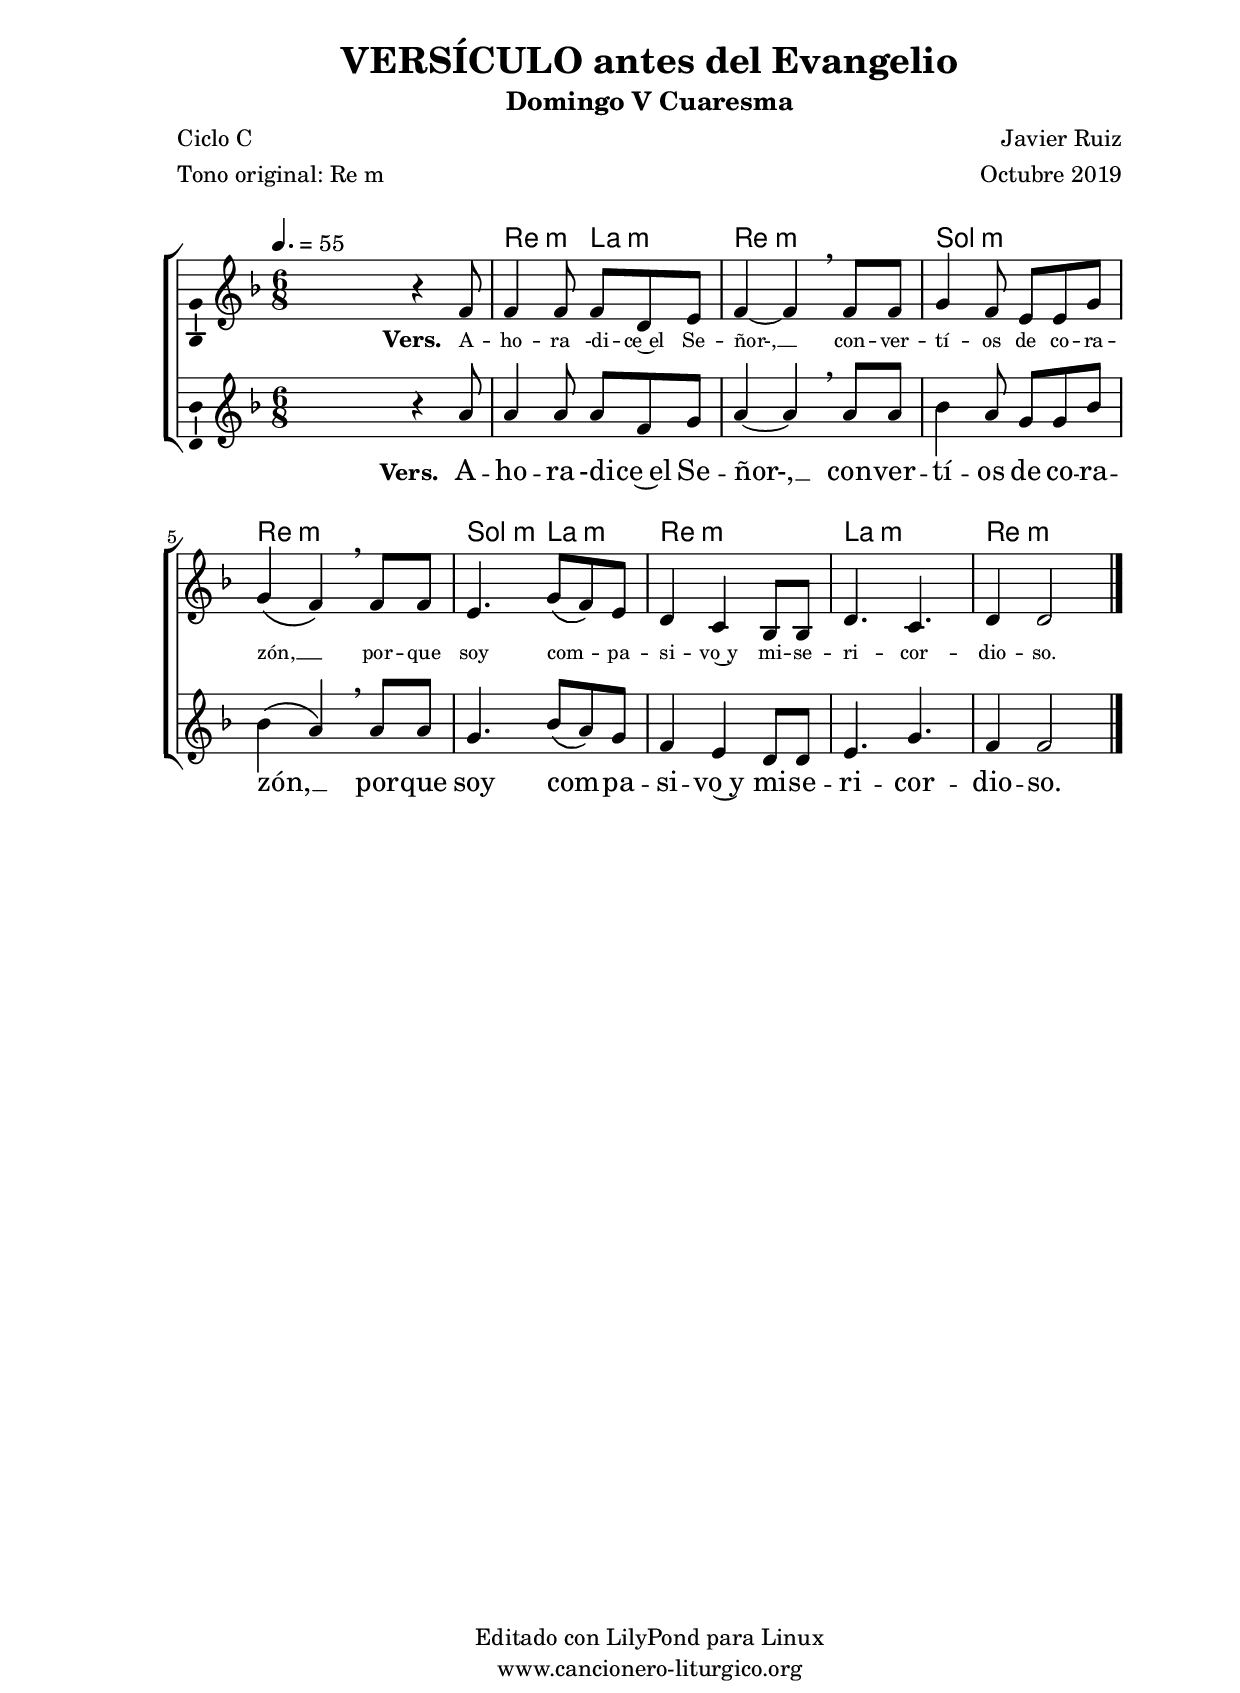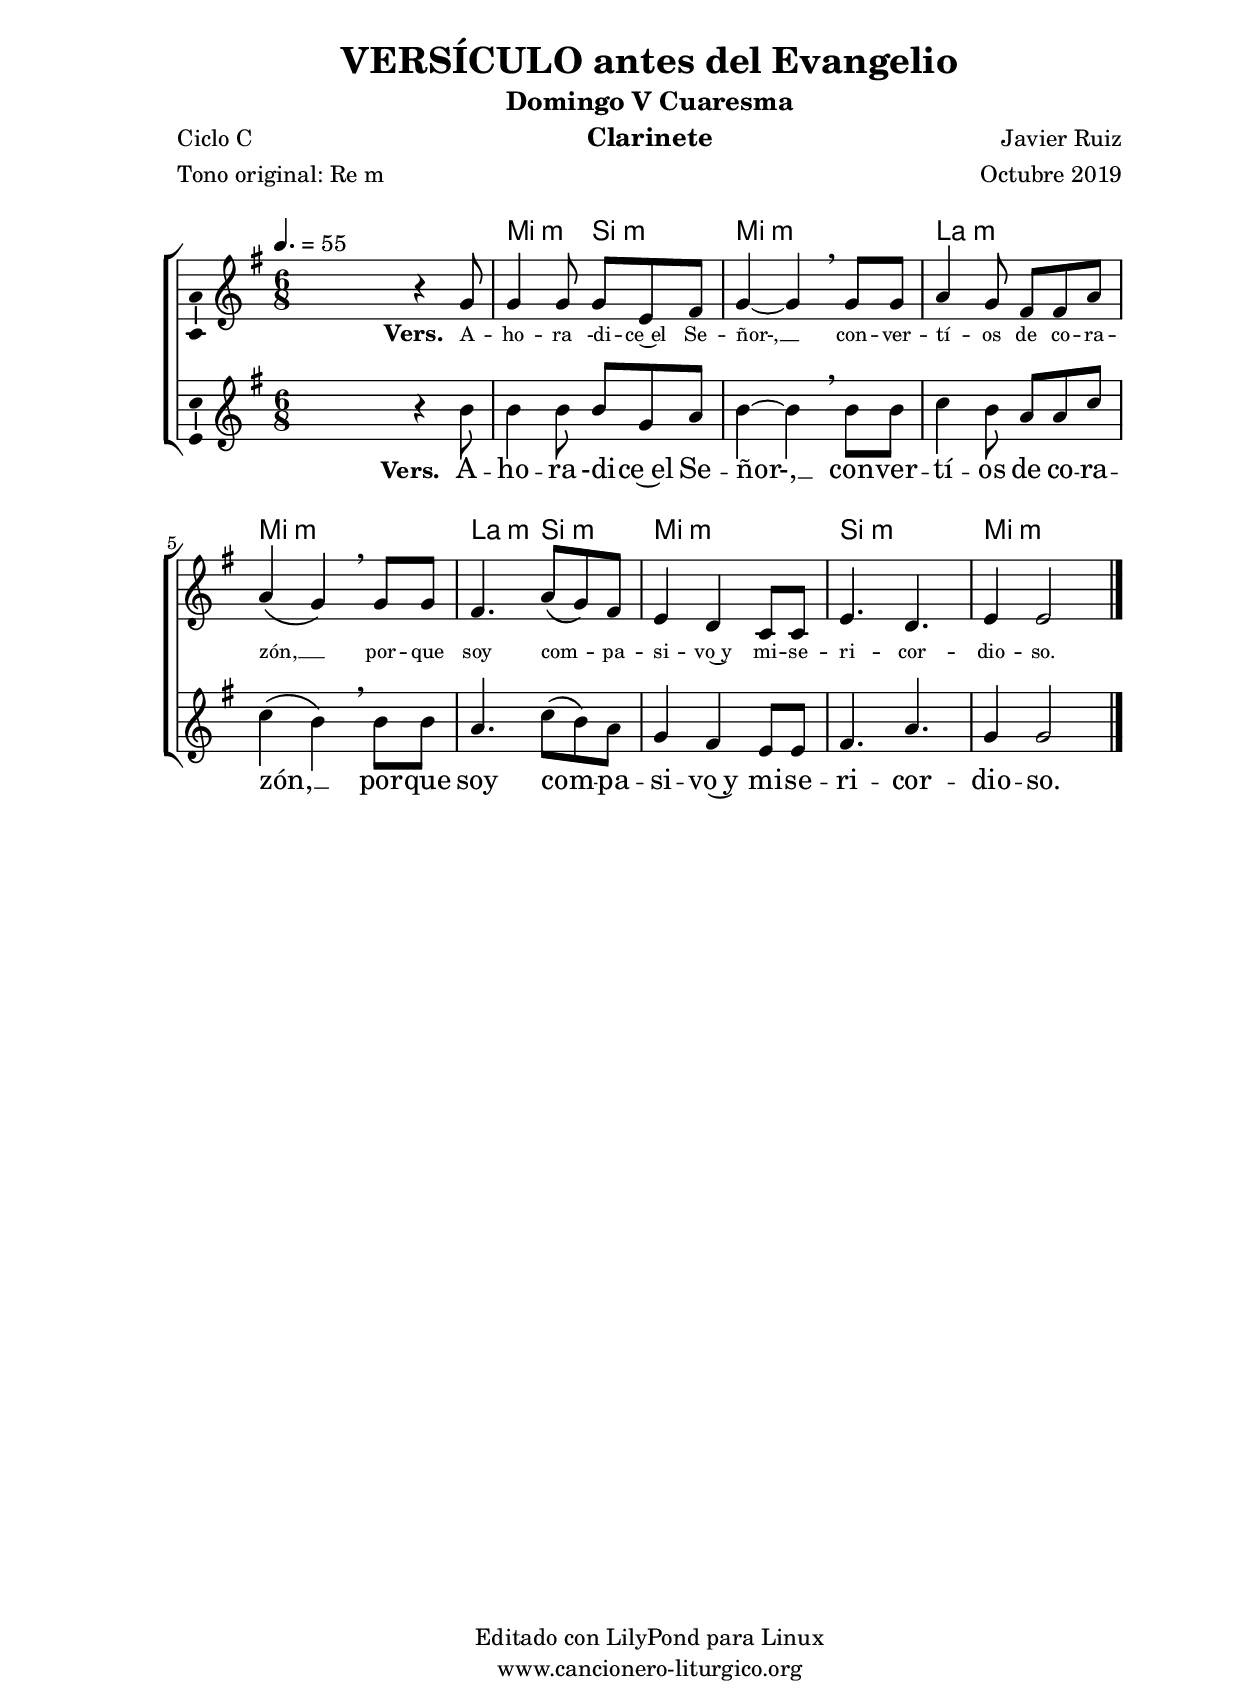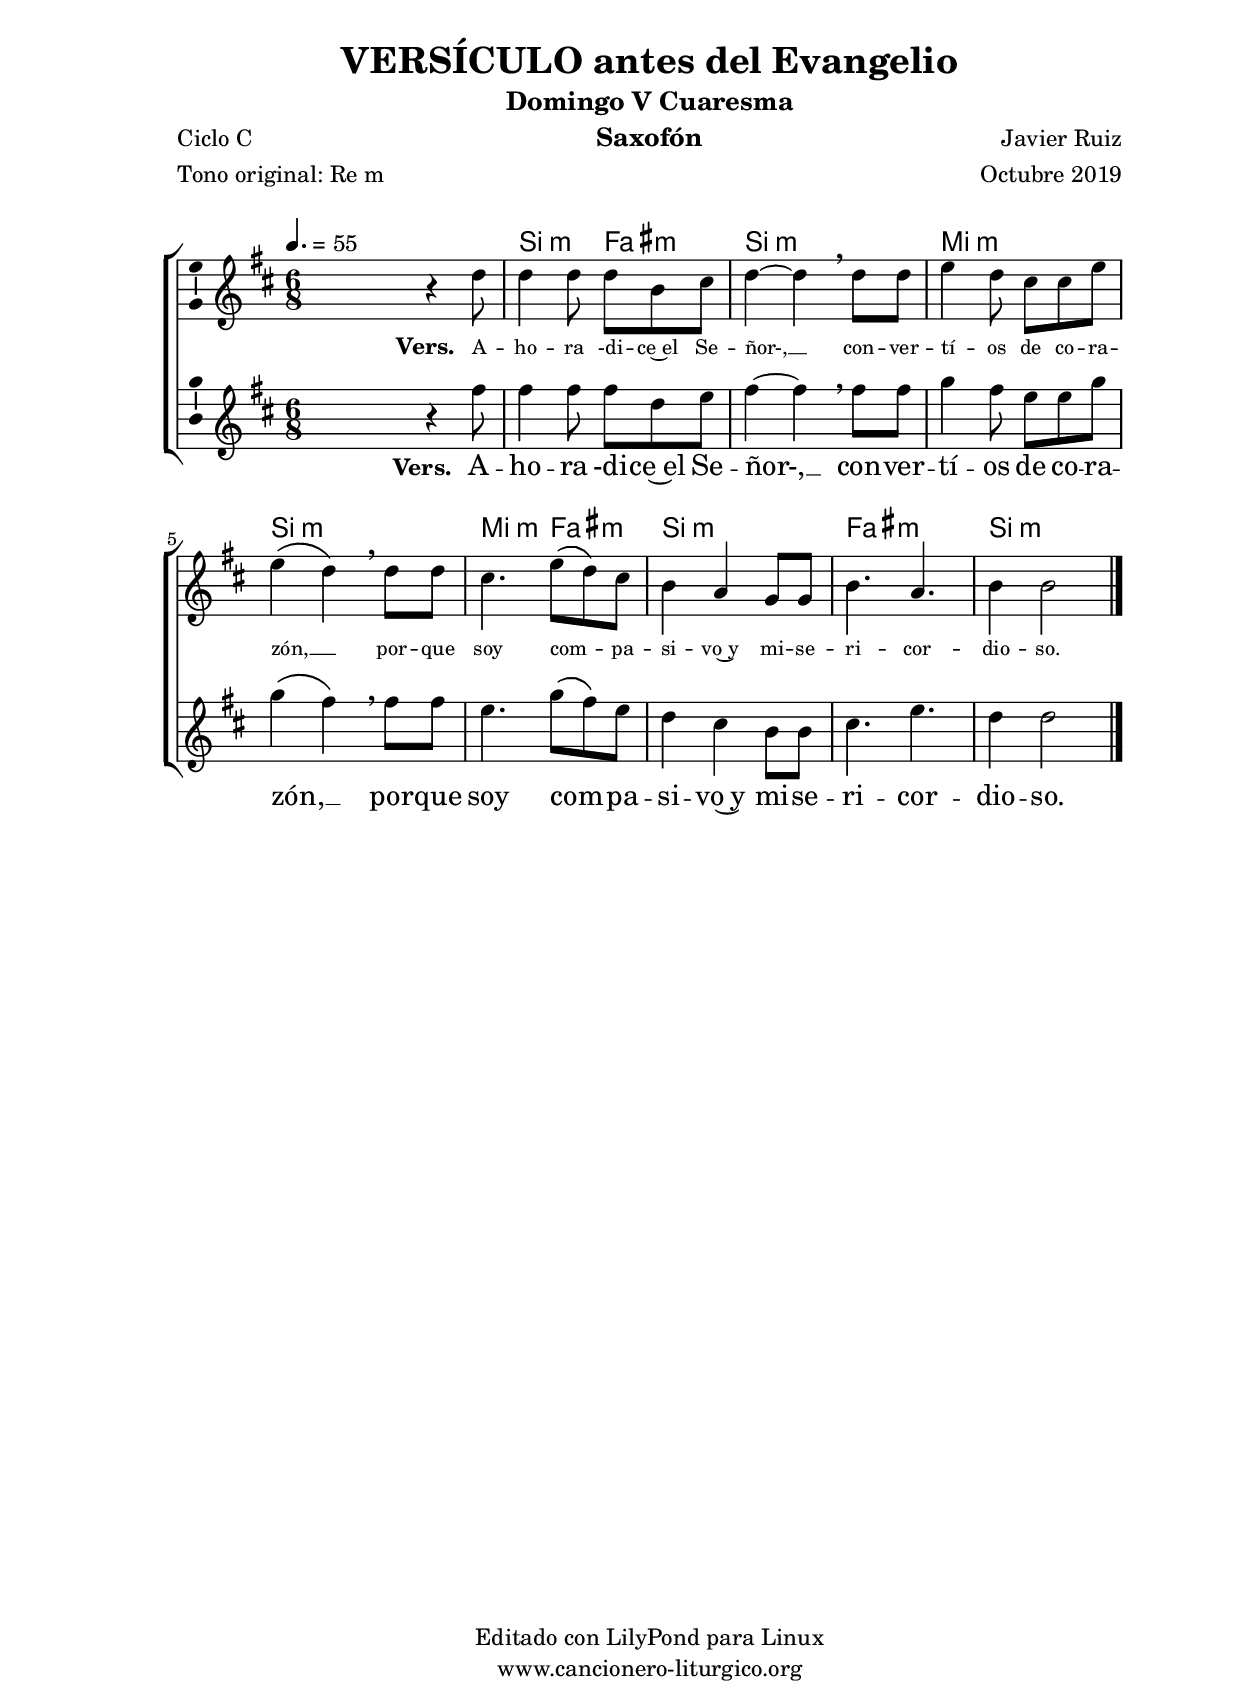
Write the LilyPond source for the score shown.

%
%para convertir .midi en .wav:
%timidity filename.midi -Ow -o finename.wav
%
%
%Para convertir de .wav a .mp3:
%lame -h -m j filename.wav
%
%
%para escuchar el midi:
%timidity nombrefichero.midi
%


%versión de lilypond para la que se ha escrito esta partitura:
\version "2.16.0"

	%Tamaño papel
	#(set-default-paper-size "a4")
	%Tamaño partitura
	#(set-global-staff-size 20)
	%No responde al pulsar sobre una nota
	#(ly:set-option 'point-and-click #f)

%parámetros del encabezamiento:
\header {
	title = "VERSÍCULO antes del Evangelio"
	subtitle = "Domingo V Cuaresma"
	composer = "Javier Ruiz"
	poet = "Ciclo C"
	meter = "Tono original: Re m"
	arranger = "Octubre 2019"
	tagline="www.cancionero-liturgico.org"
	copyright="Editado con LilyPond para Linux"
	}

%parámetros asociados al papel:
\paper  {
	oddHeaderMarkup = \markup {\fill-line { \on-the-fly #not-first-page \fromproperty #'header:title \on-the-fly #not-first-page \fromproperty #'header:composer }}
	evenHeaderMarkup = \markup {\fill-line { \fromproperty #'header:composer \fromproperty #'header:title }}
	#(set-paper-size "a4")
	print-page-number = ##f
	first-page-number = 1
	print-first-page-number = ##f
%	head-separation = 3.0 \cm
	top-margin = 1.5 \cm
%	top-margin = 2.0 \cm
%%%	bottom-margin = 0.5\cm
	bottom-margin = 0.2\cm
	left-margin = 3.0 \cm
	line-width = 16.0 \cm 
	indent = 0\mm
	interscoreline = 2.\mm
	between-system-space = 15\mm
%	para que las partituras no llenen la hoja:
	ragged-bottom = ##t
%	idem para la última hoja:
	ragged-last-bottom = ##f
%	para que las partituras llenen el ancho del papel:
	ragged-last = ##f
	after-title-space = 2.5 \cm
%page-count=2
system-count=2

	%Flexible Vertical Spacing
%	markup-markup-spacing =
%	#'((basic-distance . 15) (minimum-distance . 15) (padding . 3))
	markup-system-spacing =
	#'((basic-distance . 15) (minimum-distance . 15) (padding . 3))
	system-system-spacing =
	#'((basic-distance . 15) (minimum-distance . 15) (padding . 3))
	score-system-spacing =
	#'((basic-distance . 15) (minimum-distance . 15) (padding . 5))
%	top-system-spacing = % header
%	#'((basic-distance . 8) (minimum-distance . 0) (padding . 0))
%	top-markup-spacing =
%	#'((basic-distance . 20) (minimum-distance . 20) (padding . 0))
	last-bottom-spacing = % footer
	#'((basic-distance . 5) (minimum-distance . 5) (padding . 0))
%	score-markup-spacing =
%	#'((basic-distance . 16) (minimum-distance . 13) (padding . 0))

	}


%parámetros que afectan a toda la partitura:
global =  {
	%clave de sol (G):
	\clef G
	%armadura:
%	\transpose ees f
	\key d \minor
	\tempo 4.=55
	\set Score.tempoHideNote = ##f
	}


acordes = {
	\italianChords
	\chordmode {
%	\transpose ees f
{

s2.
d4.:m a:m d2.:m g:m d:m g4.:m a:m d2.:m a2.:m d2.:m

	}
	}
}


melodiatrompeta = 
%	\transpose ees f
{

	\relative c''{
	\time 6/8

s4. r4.
r2.
f4 a g8 f
e4. g
f2.
r2.
d4 f e8 d
c4. e
f2.

}
	\bar "|."
	}


melodiatres = 
%	\transpose ees f
{

	\relative c''{
	\time 6/8

s4 s8 r4 f,8
f4 f8 f d e
f4~f \breathe f8 f
g4 f8 e8 e g8
g4 \(f\) \breathe f8 f
e4. g8 \(f\) e
d4 c bes8 bes
d4. c
d4 d2

}

	\bar "|."
	}


melodiabajo = 
%	\transpose ees f
{

	%clave de fa (F):
	\clef F

	\relative c{
	\time 6/8

s4. r4 r8
d4 d8 a'4 a8
d,4 d e8 d
g4 g8 g f e
f4 e d
bes4 bes8 c4 c8
d4 d g8 f
e4 f8 g f e
d2.

}
	\bar "|."
	}


melodia = 
%	\transpose ees f
{

	\relative c'{
	\time 6/8

s4 s8 r4 a'8
a4 a8 a f g
a4~a \breathe a8 a
bes4 a8 g g bes8
bes4 \(a\) \breathe a8 a
g4. bes8 \(a\) g
f4 e d8 d
e4. g
f4 f2

}
	\bar "|."
	}


texto = \lyricmode {
\set stanza =#"Vers. " A -- ho -- ra -di -- ce~el Se -- ñor-, __
con -- ver -- tí -- os de co -- ra -- zón, __ _
por -- que soy com -- _ pa -- si -- vo~y mi -- se -- ri -- cor -- dio -- so.

	}

textotres = \lyricmode {
\override LyricText #'font-size = #-1
\set stanza =#"Vers. " A -- ho -- ra -di -- ce~el Se -- ñor-, __
con -- ver -- tí -- os de co -- ra -- zón, __ _
por -- que soy com -- _ pa -- si -- vo~y mi -- se -- ri -- cor -- dio -- so.

	}


acordesStaff = \context ChordNames = acordesStaff <<
	\set Staff.midiInstrument = #"choir aahs"
	\set Staff.midiMinimumVolume = #0.3
	\set Staff.midiMaximumVolume = #0.5
	\set chordChanges = ##f
	\acordes
	>>

voztrompetaStaff = \context Voice = voztrompetaStaff
<<
	\override Staff.StaffSymbol #'staff-space = #(magstep -0.35)
	\set Staff.midiInstrument = #"trumpet"
	\set Staff.midiMinimumVolume = #0.4
	\set Staff.midiMaximumVolume = #0.6
	\global
	\melodiatrompeta
	>>

voztresStaff = \context Voice = voztresStaff
\with {\consists "Ambitus_engraver"}
<<
%	\override Staff.StaffSymbol #'staff-space = #(magstep -0.35)
	\set Staff.midiInstrument = #"violin"
	\set Staff.midiMinimumVolume = #0.6
	\set Staff.midiMaximumVolume = #0.8
	\global
	\relative c' \melodiatres
	>>

vozStaff = \context Voice = vozStaff
\with {\consists "Ambitus_engraver"}
<<
%	\set Staff.instrumentName = ""
%	\set Staff.shortInstrumentName = ""
%	\set Staff.midiInstrument = #"clarinet"
%	\set Staff.midiInstrument = #"cello"
	\set Staff.midiInstrument = #"flute"
%	\set Staff.midiInstrument = #"electric guitar (jazz)"
%	\set Staff.midiInstrument = #"english horn"
%	\set Staff.midiInstrument = #"violin"
%	\set Staff.midiInstrument = #"glockenspiel"
	\set Staff.midiMinimumVolume = #0.8
	\set Staff.midiMaximumVolume = #1.0
	\global
	\melodia
	>>

vozbajoStaff = \context Voice = vozbajoStaff
<<
	\override Staff.StaffSymbol #'staff-space = #(magstep -0.35)
	\set Staff.midiInstrument = #"english horn"
	\set Staff.midiMinimumVolume = #0.6
	\set Staff.midiMaximumVolume = #0.8
	\global
	\melodiabajo
	>>

textoStaff = \context Lyrics = textoStaff <<
	\lyricsto vozStaff \texto
	>>

textotresStaff = \context Lyrics = textotresStaff <<
	\lyricsto voztresStaff \textotres
	>>


\book {
	\score {
		<<
		\context ChoirStaff {
%			\override StaffGroup.SystemStartBracket #'collapse-height = #1
%			\override Score.SystemStartBar #'collapse-height = #1
			<<
			\acordesStaff
%			\voztrompetaStaff
			\voztresStaff
			\textotresStaff
			\vozStaff
			\textoStaff
%			\vozbajoStaff
			>>
			}
		>>
		\layout {
	    		\context {
				\Lyrics
				\override LyricText #'font-size = #2
				}
	   		 \context {
				\Score
				\override StaffSymbol #'staff-space = #(magstep +3)
				}
			}
		}
	\score {
		\unfoldRepeats
		<<
		\context ChoirStaff {
			<<
			\acordesStaff
			\voztrompetaStaff
			\voztresStaff
			\vozStaff
			\vozbajoStaff
			>>
			}
		>>
		\midi {
	  		\context {
	  			\Score
				tempoWholesPerMinute = #(ly:make-moment 70 4)
				}
			}
		}
	}

%Partitura para clarinete
#(define output-suffix "C")
\book {
	\header{
		instrument = "Clarinete"
		}
	\score {
		<<
		\context ChoirStaff {
%			\override StaffGroup.SystemStartBracket #'collapse-height = #1
%			\override Score.SystemStartBar #'collapse-height = #1
\transpose c d
			<<
			\acordesStaff
%			\voztrompetaStaff
			\voztresStaff
			\textotresStaff
			\vozStaff
			\textoStaff
%			\vozbajoStaff
			>>
			}
		>>
		\layout {
	    		\context {
				\Lyrics
				\override LyricText #'font-size = #2
				}
	   		 \context {
				\Score
				\override StaffSymbol #'staff-space = #(magstep +3)
				}
			}
		}
	}

%Partitura para saxofón
#(define output-suffix "S")
\book {
	\header{
		instrument = "Saxofón"
		}
	\score {
		<<
		\context ChoirStaff {
%			\override StaffGroup.SystemStartBracket #'collapse-height = #1
%			\override Score.SystemStartBar #'collapse-height = #1
\transpose c a
			<<
			\acordesStaff
%			\voztrompetaStaff
			\voztresStaff
			\textotresStaff
			\vozStaff
			\textoStaff
%			\vozbajoStaff
			>>
			}
		>>
		\layout {
	    		\context {
				\Lyrics
				\override LyricText #'font-size = #2
				}
	   		 \context {
				\Score
				\override StaffSymbol #'staff-space = #(magstep +3)
				}
			}
		}
	}


